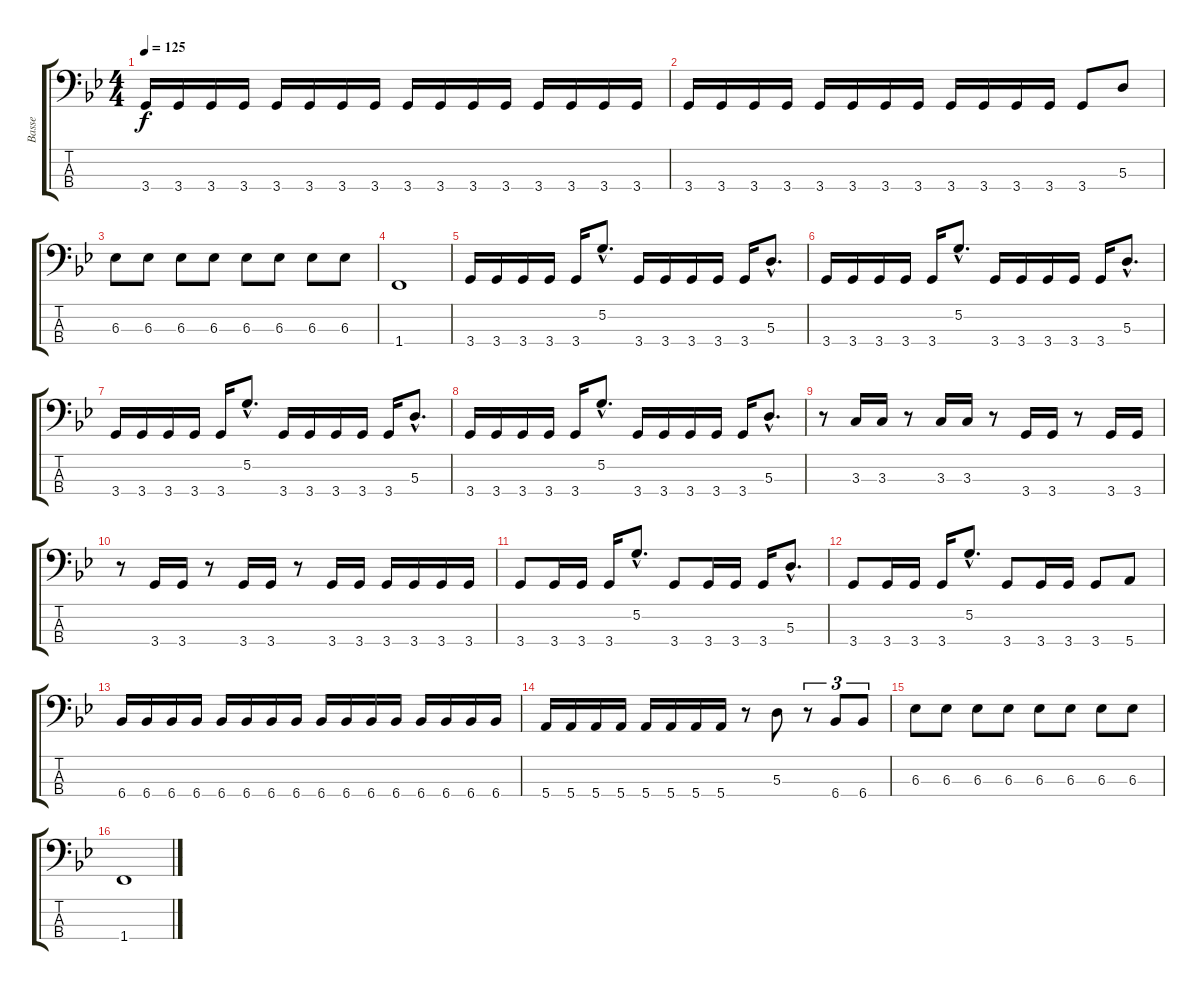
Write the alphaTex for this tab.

\track ("Basse" "Basse") {instrument electricbassfinger}
\staff {score tabs}
\tuning (G2 D2 A1 E1) {hide}
\ts (4 4)
\tempo 125
\clef f4
\ks bb
3.4.16{dy f} 3.4.16 3.4.16 3.4.16 3.4.16 3.4.16 3.4.16 3.4.16 3.4.16 3.4.16 3.4.16 3.4.16 3.4.16 3.4.16 3.4.16 3.4.16 |
3.4.16 3.4.16 3.4.16 3.4.16 3.4.16 3.4.16 3.4.16 3.4.16 3.4.16 3.4.16 3.4.16 3.4.16 3.4.8 5.3.8 |
6.3.8 6.3.8 6.3.8 6.3.8 6.3.8 6.3.8 6.3.8 6.3.8 |
1.4.1 |
3.4.16 3.4.16 3.4.16 3.4.16 3.4.16 5.2{hac}.8{d} 3.4.16 3.4.16 3.4.16 3.4.16 3.4.16 5.3{hac}.8{d} |
3.4.16 3.4.16 3.4.16 3.4.16 3.4.16 5.2{hac}.8{d} 3.4.16 3.4.16 3.4.16 3.4.16 3.4.16 5.3{hac}.8{d} |
3.4.16 3.4.16 3.4.16 3.4.16 3.4.16 5.2{hac}.8{d} 3.4.16 3.4.16 3.4.16 3.4.16 3.4.16 5.3{hac}.8{d} |
3.4.16 3.4.16 3.4.16 3.4.16 3.4.16 5.2{hac}.8{d} 3.4.16 3.4.16 3.4.16 3.4.16 3.4.16 5.3{hac}.8{d} |
r.8 3.3.16 3.3.16 r.8 3.3.16 3.3.16 r.8 3.4.16 3.4.16 r.8 3.4.16 3.4.16 |
r.8 3.4.16 3.4.16 r.8 3.4.16 3.4.16 r.8 3.4.16 3.4.16 3.4.16 3.4.16 3.4.16 3.4.16 |
3.4.8 3.4.16 3.4.16 3.4.16 5.2{hac}.8{d} 3.4.8 3.4.16 3.4.16 3.4.16 5.3{hac}.8{d} |
3.4.8 3.4.16 3.4.16 3.4.16 5.2{hac}.8{d} 3.4.8 3.4.16 3.4.16 3.4.8 5.4.8 |
6.4.16 6.4.16 6.4.16 6.4.16 6.4.16 6.4.16 6.4.16 6.4.16 6.4.16 6.4.16 6.4.16 6.4.16 6.4.16 6.4.16 6.4.16 6.4.16 |
5.4.16 5.4.16 5.4.16 5.4.16 5.4.16 5.4.16 5.4.16 5.4.16 r.8 5.3.8 r.8{tu (3 2)} 6.4.8{tu (3 2)} 6.4.8{tu (3 2)} |
6.3.8 6.3.8 6.3.8 6.3.8 6.3.8 6.3.8 6.3.8 6.3.8 |
1.4.1
